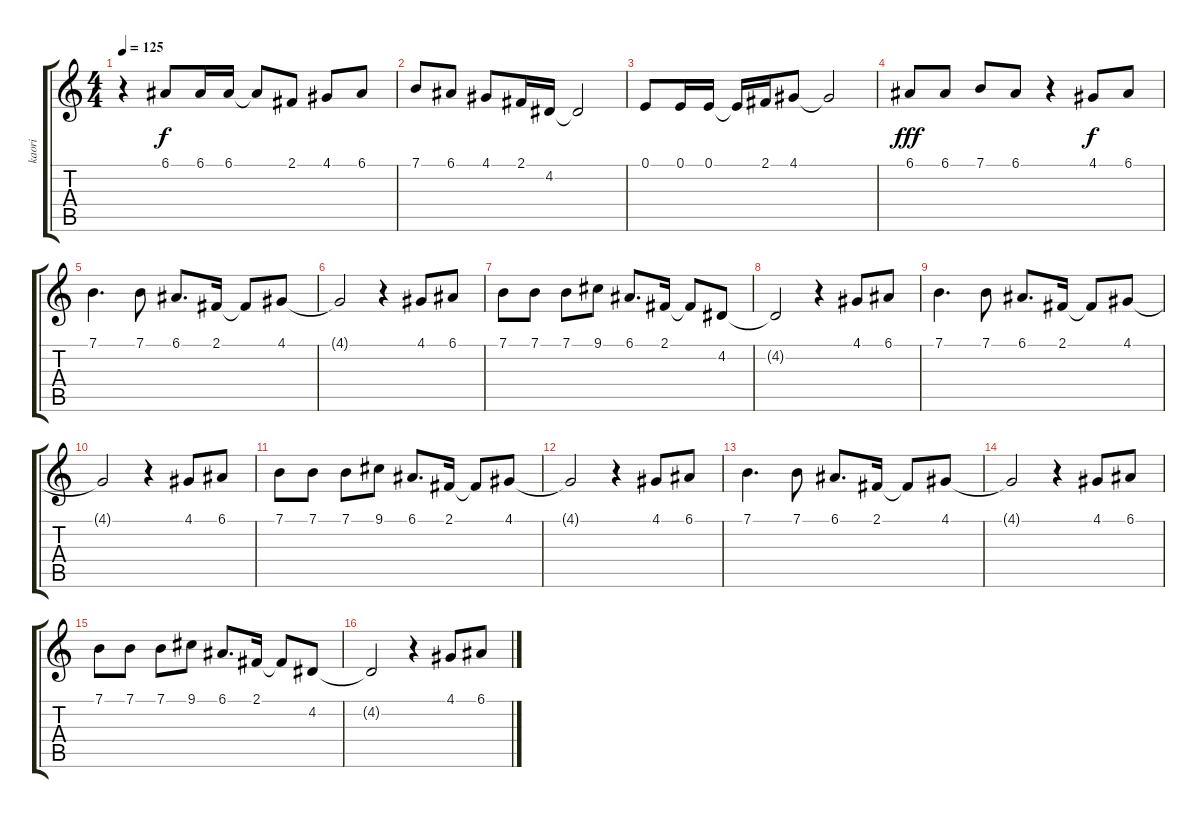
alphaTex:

\track ("kaori" "kaori") {instrument brasssection}
\staff {score tabs}
\tuning (E4 B3 G3 D3 A2 E2) {hide}
\ts (4 4)
\tempo 125
\clef g2
\ks c
r.4{dy fff} 6.1.8{dy f} 6.1.16 6.1.16 6.1{t}.8 2.1.8 4.1.8 6.1.8 |
7.1.8 6.1.8 4.1.8 2.1.16 4.2.16 4.2{t}.2 |
0.1.8 0.1.16 0.1.16 0.1{t}.16 2.1.16 4.1.8 4.1{t}.2 |
6.1.8{dy fff} 6.1.8 7.1.8 6.1.8 r.4 4.1.8{dy f} 6.1.8 |
7.1.4{d} 7.1.8 6.1.8{d} 2.1.16 2.1{t}.8 4.1.8 |
4.1{t}.2 r.4 4.1.8 6.1.8 |
7.1.8 7.1.8 7.1.8 9.1.8 6.1.8{d} 2.1.16 2.1{t}.8 4.2.8 |
4.2{t}.2 r.4 4.1.8 6.1.8 |
7.1.4{d} 7.1.8 6.1.8{d} 2.1.16 2.1{t}.8 4.1.8 |
4.1{t}.2 r.4 4.1.8 6.1.8 |
7.1.8 7.1.8 7.1.8 9.1.8 6.1.8{d} 2.1.16 2.1{t}.8 4.1.8 |
4.1{t}.2 r.4 4.1.8 6.1.8 |
7.1.4{d} 7.1.8 6.1.8{d} 2.1.16 2.1{t}.8 4.1.8 |
4.1{t}.2 r.4 4.1.8 6.1.8 |
7.1.8 7.1.8 7.1.8 9.1.8 6.1.8{d} 2.1.16 2.1{t}.8 4.2.8 |
4.2{t}.2 r.4 4.1.8 6.1.8
